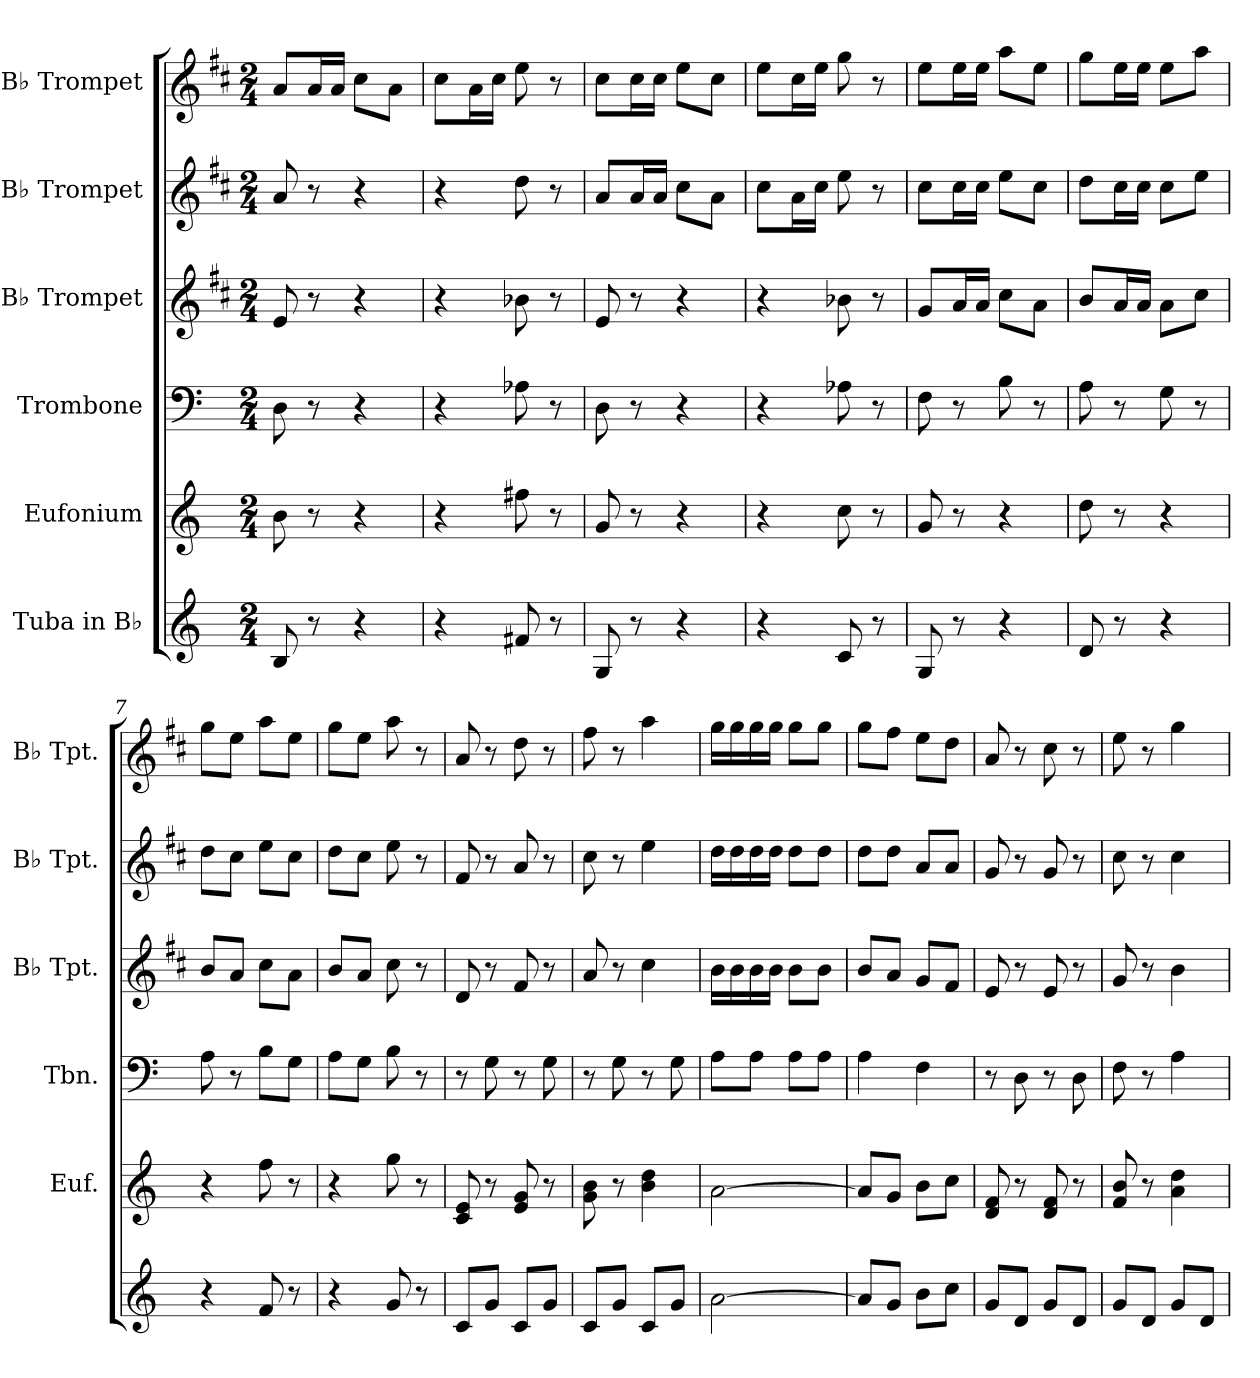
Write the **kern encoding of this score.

**kern	**kern	**kern	**kern	**kern	**kern
*part6	*part5	*part4	*part3	*part2	*part1
*staff6	*staff5	*staff4	*staff3	*staff2	*staff1
*I"Tuba in B♭	*I"Eufonium	*I"Trombone	*I"B♭ Trompet	*I"B♭ Trompet	*I"B♭ Trompet
*	*I'Euf.	*I'Tbn.	*I'B♭ Tpt.	*I'B♭ Tpt.	*I'B♭ Tpt.
*clefG2	*clefG2	*clefF4	*clefG2	*clefG2	*clefG2
*ITrd15c26	*ITrd8c14	*	*ITrd1c2	*ITrd1c2	*ITrd1c2
*k[]	*k[]	*k[]	*k[]	*k[]	*k[]
*M2/4	*M2/4	*M2/4	*M2/4	*M2/4	*M2/4
*MM140	*MM140	*MM140	*MM140	*MM140	*MM140
=1	=1	=1	=1	=1	=1
8BBB/	8B\	8D\	8d/	8g/	8g/L
8r	8r	8r	8r	8r	16g/L
.	.	.	.	.	16g/JJ
4r	4r	4r	4r	4r	8b\L
.	.	.	.	.	8g\J
=2	=2	=2	=2	=2	=2
4r	4r	4r	4r	4r	8b\L
.	.	.	.	.	16g\L
.	.	.	.	.	16b\JJ
8FF#X/	8f#X\	8A-X\	8a-X\	8cc\	8dd\
8r	8r	8r	8r	8r	8r
=3	=3	=3	=3	=3	=3
8GGG/	8G/	8D\	8d/	8g/L	8b\L
8r	8r	8r	8r	16g/L	16b\L
.	.	.	.	16g/JJ	16b\JJ
4r	4r	4r	4r	8b\L	8dd\L
.	.	.	.	8g\J	8b\J
=4	=4	=4	=4	=4	=4
4r	4r	4r	4r	8b\L	8dd\L
.	.	.	.	16g\L	16b\L
.	.	.	.	16b\JJ	16dd\JJ
8CC/	8c\	8A-X\	8a-X\	8dd\	8ff\
8r	8r	8r	8r	8r	8r
=5	=5	=5	=5	=5	=5
8GGG/	8G/	8F\	8f/L	8b\L	8dd\L
8r	8r	8r	16g/L	16b\L	16dd\L
.	.	.	16g/JJ	16b\JJ	16dd\JJ
4r	4r	8B\	8b\L	8dd\L	8gg\L
.	.	8r	8g\J	8b\J	8dd\J
=6	=6	=6	=6	=6	=6
8DD/	8d\	8A\	8a/L	8cc\L	8ff\L
8r	8r	8r	16g/L	16b\L	16dd\L
.	.	.	16g/JJ	16b\JJ	16dd\JJ
4r	4r	8G\	8g\L	8b\L	8dd\L
.	.	8r	8b\J	8dd\J	8gg\J
=7	=7	=7	=7	=7	=7
4r	4r	8A\	8a/L	8cc\L	8ff\L
.	.	8r	8g/J	8b\J	8dd\J
8FF/	8f\	8B\L	8b\L	8dd\L	8gg\L
8r	8r	8G\J	8g\J	8b\J	8dd\J
!!LO:LB:g=z
=8	=8	=8	=8	=8	=8
4r	4r	8A\L	8a/L	8cc\L	8ff\L
.	.	8G\J	8g/J	8b\J	8dd\J
8GG/	8g\	8B\	8b\	8dd\	8gg\
8r	8r	8r	8r	8r	8r
=9	=9	=9	=9	=9	=9
8CC/L	8C/ 8E/	8r	8c/	8e/	8g/
8GG/J	8r	8G\	8r	8r	8r
8CC/L	8E/ 8G/	8r	8e/	8g/	8cc\
8GG/J	8r	8G\	8r	8r	8r
=10	=10	=10	=10	=10	=10
8CC/L	8G\ 8B\	8r	8g/	8b\	8ee\
8GG/J	8r	8G\	8r	8r	8r
8CC/L	4B\ 4d\	8r	4b\	4dd\	4gg\
8GG/J	.	8G\	.	.	.
=11	=11	=11	=11	=11	=11
[2AA\	[2A\	8A\L	16a\LL	16cc\LL	16ff\LL
.	.	.	16a\	16cc\	16ff\
.	.	8A\J	16a\	16cc\	16ff\
.	.	.	16a\JJ	16cc\JJ	16ff\JJ
.	.	8A\L	8a\L	8cc\L	8ff\L
.	.	8A\J	8a\J	8cc\J	8ff\J
=12	=12	=12	=12	=12	=12
8AA/L]	8A/L]	4A\	8a/L	8cc\L	8ff\L
8GG/J	8G/J	.	8g/J	8cc\J	8ee\J
8BB\L	8B\L	4F\	8f/L	8g/L	8dd\L
8C\J	8c\J	.	8e/J	8g/J	8cc\J
=13	=13	=13	=13	=13	=13
8GG/L	8D/ 8F/	8r	8d/	8f/	8g/
8DD/J	8r	8D\	8r	8r	8r
8GG/L	8D/ 8F/	8r	8d/	8f/	8b\
8DD/J	8r	8D\	8r	8r	8r
=14	=14	=14	=14	=14	=14
8GG/L	8F/ 8B/	8F\	8f/	8b\	8dd\
8DD/J	8r	8r	8r	8r	8r
8GG/L	4A\ 4d\	4A\	4a\	4b\	4ff\
8DD/J	.	.	.	.	.
=	=	=	=	=	=
*-	*-	*-	*-	*-	*-
